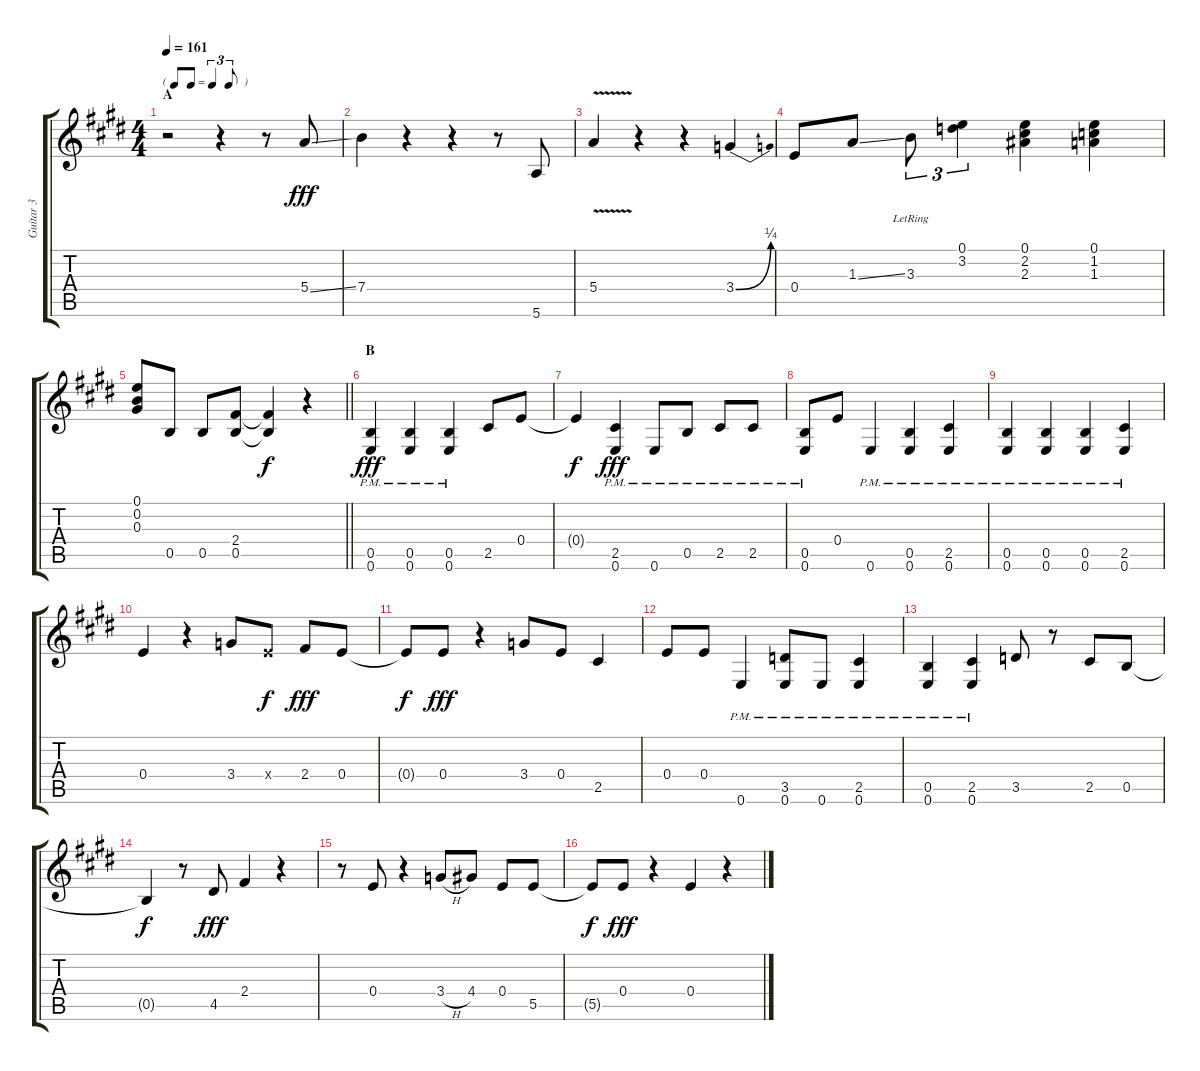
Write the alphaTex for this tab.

\track ("Guitar 3" "Guitar 3") {instrument electricguitarclean}
\staff {score tabs}
\tuning (E4 B3 Ab3 E3 B2 E2) {hide}
\ts (4 4)
\tf triplet8th
\section ("" "A")
\tempo 161
\clef g2
\ks e
r.2{dy fff instrument electricguitarclean} r.4 r.8 5.4{ss}.8 |
7.4.4 r.4 r.4 r.8 5.6.8 |
5.4{v}.4 r.4 r.4 3.4{be (bend 0 0 60 1)}.4 |
0.4.8 1.3{ss}.8 3.3{lr}.8{tu (3 2)} (0.1 3.2).4{tu (3 2)} (0.1 2.2 2.3).4 (0.1 1.2 1.3).4 |
\barLineRight lightlight
(0.1 0.2 0.3).8 0.5.8 0.5.8 (2.4 0.5).8 (2.4{t} 0.5{t}).4{dy f} r.4 |
\section ("" "B")
(0.5{pm} 0.6{pm}).4{dy fff} (0.5{pm} 0.6{pm}).4 (0.5{pm} 0.6{pm}).4 2.5.8 0.4.8 |
0.4{t}.4{dy f} (2.5{pm} 0.6{pm}).4{dy fff} 0.6{pm}.8 0.5{pm}.8 2.5{pm}.8 2.5{pm}.8 |
(0.5{pm} 0.6{pm}).8 0.4.8 0.6{pm}.4 (0.5{pm} 0.6{pm}).4 (2.5{pm} 0.6{pm}).4 |
(0.5{pm} 0.6{pm}).4 (0.5{pm} 0.6{pm}).4 (0.5{pm} 0.6{pm}).4 (2.5{pm} 0.6{pm}).4 |
0.4.4 r.4 3.4.8 0.4{x}.8{dy f} 2.4.8{dy fff} 0.4.8 |
0.4{t}.8{dy f} 0.4.8{dy fff} r.4 3.4.8 0.4.8 2.5.4 |
0.4.8 0.4.8 0.6{pm}.4 (3.5{pm} 0.6{pm}).8 0.6{pm}.8 (2.5{pm} 0.6{pm}).4 |
(0.5{pm} 0.6{pm}).4 (2.5{pm} 0.6{pm}).4 3.5.8 r.8 2.5.8 0.5.8 |
0.5{t}.4{dy f} r.8 4.5.8{dy fff} 2.4.4 r.4 |
r.8 0.4.8 r.4 3.4{h}.8 4.4.8 0.4.8 5.5.8 |
5.5{t}.8{dy f} 0.4.8{dy fff} r.4 0.4.4 r.4
